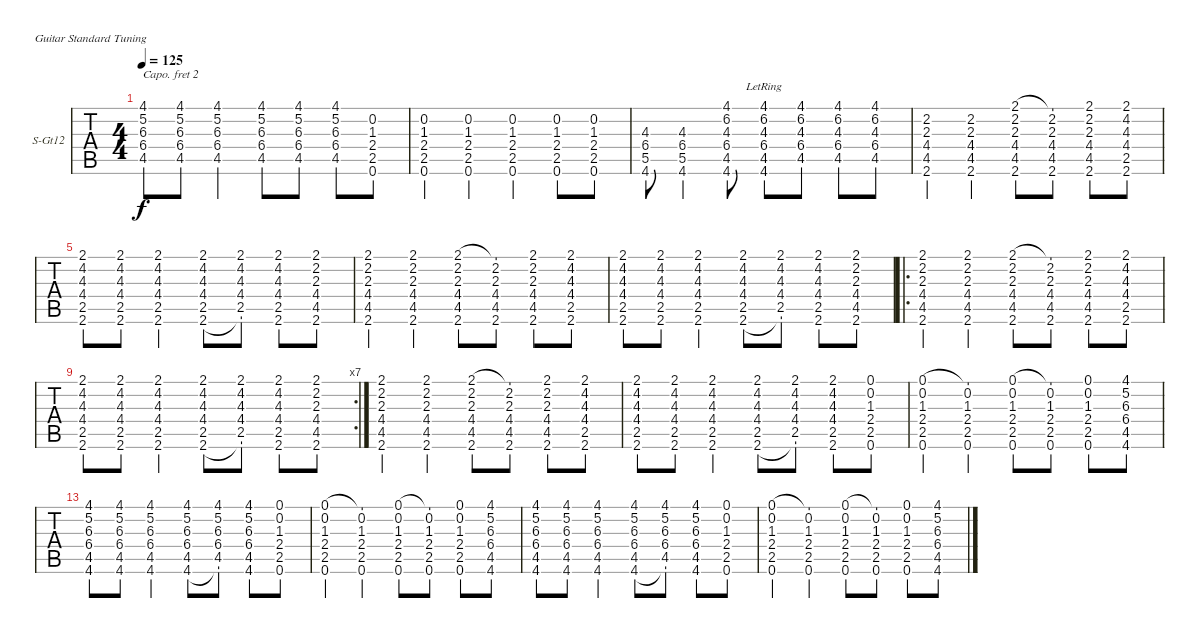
\bracketExtendMode nobrackets
\firstSystemTrackNameOrientation horizontal
\otherSystemsTrackNameOrientation horizontal
\defaultBarNumberDisplay FirstOfSystem
\track ("12 St. Capo 2nd Fret" "S-Gt12") {instrument acousticguitarsteel}
\staff {tabs}
\capo 2
\tuning (E4 B3 G3 D3 A2 E2)
\ts (4 4)
\tempo 125
\clef g2
\ks c
(4.1 5.2 6.3 6.4 4.5).8{dy f} (4.1 5.2 6.3 6.4 4.5).8 (4.1 5.2 6.3 6.4 4.5).4 (4.1 5.2 6.3 6.4 4.5).8 (4.1 5.2 6.3 6.4 4.5).8 (4.1 5.2 6.3 6.4 4.5).8 (0.2 1.3 2.4 2.5 0.6).8 |
(0.2 1.3 2.4 2.5 0.6).4 (0.2 1.3 2.4 2.5 0.6).4 (0.2 1.3 2.4 2.5 0.6).4 (0.2 1.3 2.4 2.5 0.6).8 (0.2 1.3 2.4 2.5 0.6).8 |
(4.3 6.4 5.5 4.6).8 (4.3 6.4 5.5 4.6).4 (4.3 6.4 4.5 6.2 4.1 4.6).8 (4.3 6.4 4.5 6.2 4.1 4.6{lr}).8 (4.3 6.4 4.5 6.2 4.1).8 (4.3 6.4 4.5 6.2 4.1).8 (4.3 6.4 4.5 6.2 4.1).8 |
(2.2 2.3 4.4 4.5 2.6).4 (2.2 2.3 4.4 4.5 2.6).4 (2.2 2.3 4.4 4.5 2.6 2.1).8 (2.2 2.3 4.4 4.5 2.6 2.1{t}).8 (2.2 2.3 4.4 4.5 2.6 2.1).8 (4.2 4.3 4.4 2.5 2.1 2.6).8 |
(4.2 4.3 4.4 2.5 2.1 2.6).8 (4.2 4.3 4.4 2.5 2.1 2.6).8 (4.2 4.3 4.4 2.5 2.1 2.6).4 (4.2 4.3 4.4 2.5 2.1 2.6).8 (4.2 4.3 4.4 2.5 2.1 2.6{t}).8 (4.2 4.3 4.4 2.5 2.1 2.6).8 (2.2 2.3 4.4 4.5 2.6 2.1).8 |
(2.2 2.3 4.4 4.5 2.6 2.1).4 (2.2 2.3 4.4 4.5 2.6 2.1).4 (2.2 2.3 4.4 4.5 2.6 2.1).8 (2.2 2.3 4.4 4.5 2.6 2.1{t}).8 (2.2 2.3 4.4 4.5 2.6 2.1).8 (4.2 4.3 4.4 2.5 2.1 2.6).8 |
(4.2 4.3 4.4 2.5 2.1 2.6).8 (4.2 4.3 4.4 2.5 2.1 2.6).8 (4.2 4.3 4.4 2.5 2.1 2.6).4 (4.2 4.3 4.4 2.5 2.1 2.6).8 (4.2 4.3 4.4 2.5 2.1 2.6{t}).8 (4.2 4.3 4.4 2.5 2.1 2.6).8 (2.2 2.3 4.4 4.5 2.6 2.1).8 |
\ro
(2.2 2.3 4.4 4.5 2.6 2.1).4 (2.2 2.3 4.4 4.5 2.6 2.1).4 (2.2 2.3 4.4 4.5 2.6 2.1).8 (2.2 2.3 4.4 4.5 2.6 2.1{t}).8 (2.2 2.3 4.4 4.5 2.6 2.1).8 (4.2 4.3 4.4 2.5 2.1 2.6).8 |
\rc 7
(4.2 4.3 4.4 2.5 2.1 2.6).8 (4.2 4.3 4.4 2.5 2.1 2.6).8 (4.2 4.3 4.4 2.5 2.1 2.6).4 (4.2 4.3 4.4 2.5 2.1 2.6).8 (4.2 4.3 4.4 2.5 2.1 2.6{t}).8 (4.2 4.3 4.4 2.5 2.1 2.6).8 (2.2 2.3 4.4 4.5 2.6 2.1).8 |
(2.2 2.3 4.4 4.5 2.6 2.1).4 (2.2 2.3 4.4 4.5 2.6 2.1).4 (2.2 2.3 4.4 4.5 2.6 2.1).8 (2.2 2.3 4.4 4.5 2.6 2.1{t}).8 (2.2 2.3 4.4 4.5 2.6 2.1).8 (4.2 4.3 4.4 2.5 2.1 2.6).8 |
(4.2 4.3 4.4 2.5 2.1 2.6).8 (4.2 4.3 4.4 2.5 2.1 2.6).8 (4.2 4.3 4.4 2.5 2.1 2.6).4 (4.2 4.3 4.4 2.5 2.1 2.6).8 (4.2 4.3 4.4 2.5 2.1 2.6{t}).8 (4.2 4.3 4.4 2.5 2.1 2.6).8 (0.2 1.3 2.4 2.5 0.6 0.1).8 |
(0.1 0.2 1.3 2.4 2.5 0.6).4 (0.1{t} 0.2 1.3 2.4 2.5 0.6).4 (0.1 0.2 1.3 2.4 2.5 0.6).8 (0.1{t} 0.2 1.3 2.4 2.5 0.6).8 (0.1 0.2 1.3 2.4 2.5 0.6).8 (4.1 5.2 6.3 6.4 4.5 4.6).8 |
(4.1 5.2 6.3 6.4 4.5 4.6).8 (4.1 5.2 6.3 6.4 4.5 4.6).8 (4.1 5.2 6.3 6.4 4.5 4.6).4 (4.1 5.2 6.3 6.4 4.5 4.6).8 (4.1 5.2 6.3 6.4 4.5 4.6{t}).8 (4.1 5.2 6.3 6.4 4.5 4.6).8 (0.1 0.2 1.3 2.4 2.5 0.6).8 |
(0.1 0.2 1.3 2.4 2.5 0.6).4 (0.1{t} 0.2 1.3 2.4 2.5 0.6).4 (0.1 0.2 1.3 2.4 2.5 0.6).8 (0.1{t} 0.2 1.3 2.4 2.5 0.6).8 (0.1 0.2 1.3 2.4 2.5 0.6).8 (4.1 5.2 6.3 6.4 4.5 4.6).8 |
(4.1 5.2 6.3 6.4 4.5 4.6).8 (4.1 5.2 6.3 6.4 4.5 4.6).8 (4.1 5.2 6.3 6.4 4.5 4.6).4 (4.1 5.2 6.3 6.4 4.5 4.6).8 (4.1 5.2 6.3 6.4 4.5 4.6{t}).8 (4.1 5.2 6.3 6.4 4.5 4.6).8 (0.1 0.2 1.3 2.4 2.5 0.6).8 |
(0.1 0.2 1.3 2.4 2.5 0.6).4 (0.1{t} 0.2 1.3 2.4 2.5 0.6).4 (0.1 0.2 1.3 2.4 2.5 0.6).8 (0.1{t} 0.2 1.3 2.4 2.5 0.6).8 (0.1 0.2 1.3 2.4 2.5 0.6).8 (4.1 5.2 6.3 6.4 4.5 4.6).8
